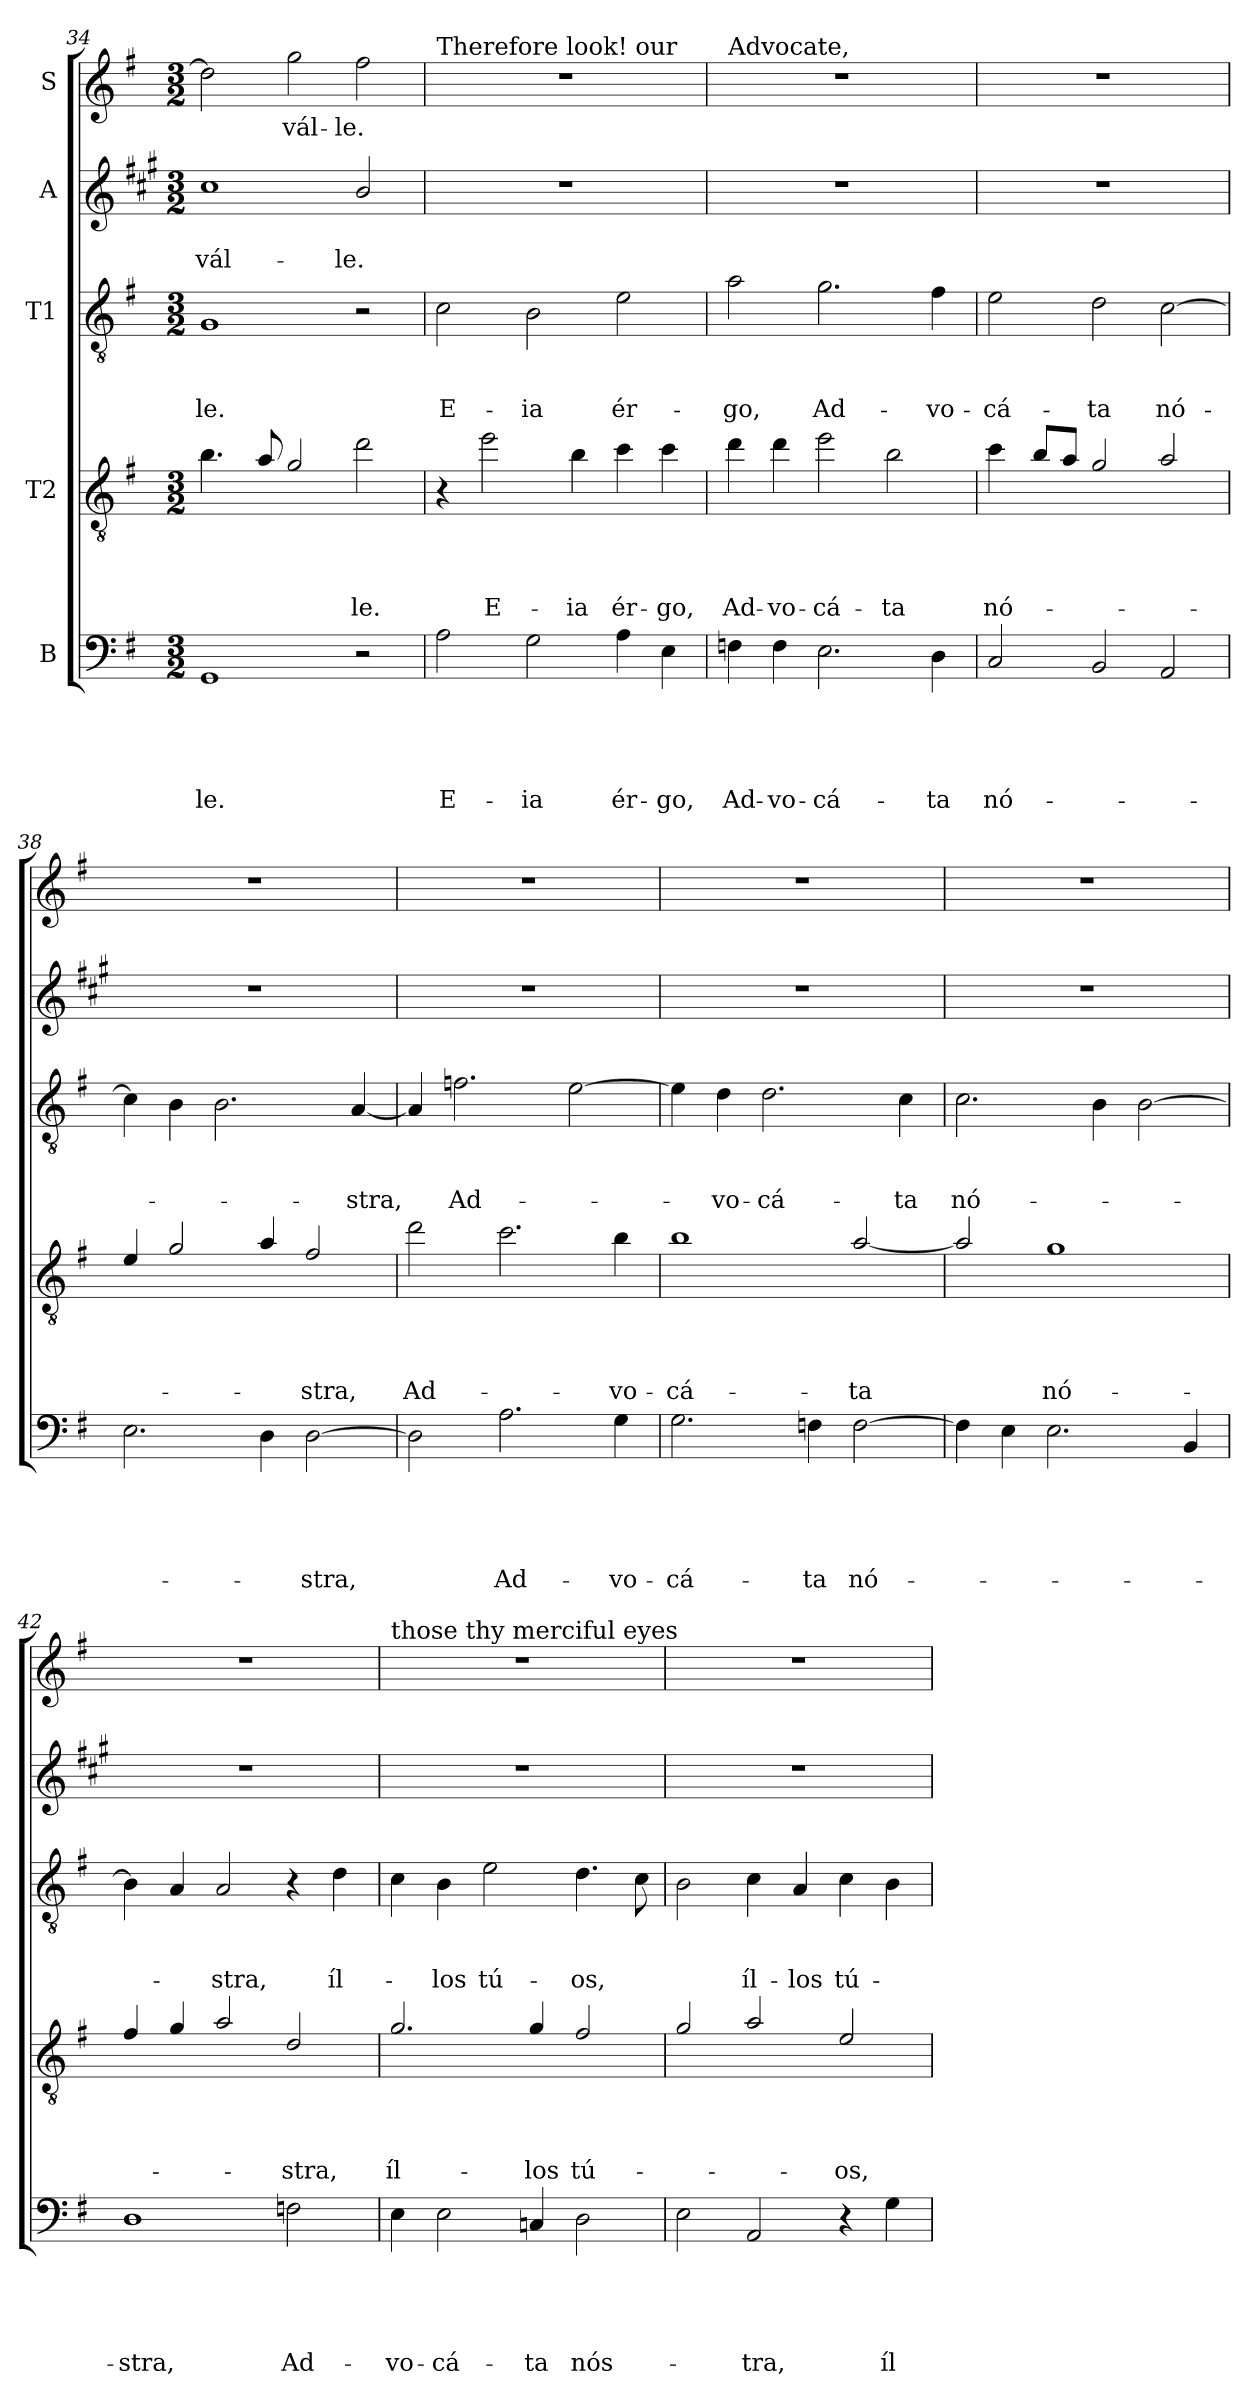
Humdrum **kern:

**kern	**text	**text	**text	**text	**text	**kern	**text	**text	**text	**text	**kern	**text	**text	**text	**kern	**text	**text	**kern	**text
*part5	*part5	*part5	*part5	*part5	*part5	*part4	*part4	*part4	*part4	*part4	*part3	*part3	*part3	*part3	*part2	*part2	*part2	*part1	*part1
*staff5	*staff5	*staff5	*staff5	*staff5	*staff5	*staff4	*staff4	*staff4	*staff4	*staff4	*staff3	*staff3	*staff3	*staff3	*staff2	*staff2	*staff2	*staff1	*staff1
*I"B	*	*	*	*	*	*I"T2	*	*	*	*	*I"T1	*	*	*	*I"A	*	*	*I"S	*
*clefF4	*	*	*	*	*	*clefGv2	*	*	*	*	*clefGv2	*	*	*	*clefG2	*	*	*clefG2	*
*	*	*	*	*	*	*ITrd8c14	*	*	*	*	*	*	*	*	*ITrd1c2	*	*	*	*
*k[f#]	*	*	*	*	*	*k[f#]	*	*	*	*	*k[f#]	*	*	*	*k[f#]	*	*	*k[f#]	*
*G:	*	*	*	*	*	*G:	*	*	*	*	*G:	*	*	*	*G:	*	*	*G:	*
*M3/2	*	*	*	*	*	*M3/2	*	*	*	*	*M3/2	*	*	*	*M3/2	*	*	*M3/2	*
=34	=34	=34	=34	=34	=34	=34	=34	=34	=34	=34	=34	=34	=34	=34	=34	=34	=34	=34	=34
!	!	!	!	!	!LO:LY:b	!	!	!	!	!	!	!	!	!LO:LY:b	!	!	!LO:LY:b	!	!
1GG	.	.	.	.	-le.	4.B\	.	.	.	.	1G	.	.	-le.	1b	.	vál-	2dd\]	.
.	.	.	.	.	.	8A/	.	.	.	.	.	.	.	.	.	.	.	.	.
!	!	!	!	!	!	!	!	!	!	!	!	!	!	!	!	!	!	!	!LO:LY:b
.	.	.	.	.	.	2G/	.	.	.	.	.	.	.	.	.	.	.	2gg\	vál-
!	!	!	!	!	!	!	!	!	!	!LO:LY:b	!	!	!	!	!	!	!LO:LY:b	!	!LO:LY:b
2r	.	.	.	.	.	2d\	.	.	.	-le.	2r	.	.	.	2a/	.	-le.	2ff#\	-le.
=35	=35	=35	=35	=35	=35	=35	=35	=35	=35	=35	=35	=35	=35	=35	=35	=35	=35	=35	=35
!	!	!	!	!	!	!	!	!	!	!	!	!	!	!	!	!	!	!LO:TX:a:t=Therefore look! our	!
!	!	!	!	!	!LO:LY:b	!	!	!	!	!	!	!	!	!LO:LY:b	!	!	!	!	!
2A\	.	.	.	.	E-	4r	.	.	.	.	2c\	.	.	E-	1.r	.	.	1.r	.
!	!	!	!	!	!	!	!	!	!	!LO:LY:b	!	!	!	!	!	!	!	!	!
.	.	.	.	.	.	2e\	.	.	.	E-	.	.	.	.	.	.	.	.	.
!	!	!	!	!	!LO:LY:b	!	!	!	!	!	!	!	!	!LO:LY:b	!	!	!	!	!
2G\	.	.	.	.	-ia	.	.	.	.	.	2B\	.	.	-ia	.	.	.	.	.
!	!	!	!	!	!	!	!	!	!	!LO:LY:b	!	!	!	!	!	!	!	!	!
.	.	.	.	.	.	4B\	.	.	.	-ia	.	.	.	.	.	.	.	.	.
!	!	!	!	!	!LO:LY:b	!	!	!	!	!LO:LY:b	!	!	!	!LO:LY:b	!	!	!	!	!
4A\	.	.	.	.	ér-	4c\	.	.	.	ér-	2e\	.	.	ér-	.	.	.	.	.
!	!	!	!	!	!LO:LY:b	!	!	!	!	!LO:LY:b	!	!	!	!	!	!	!	!	!
4E\	.	.	.	.	-go,	4c\	.	.	.	-go,	.	.	.	.	.	.	.	.	.
!!LO:PB:g=z
=36	=36	=36	=36	=36	=36	=36	=36	=36	=36	=36	=36	=36	=36	=36	=36	=36	=36	=36	=36
!	!	!	!	!	!	!	!	!	!	!	!	!	!	!	!	!	!	!LO:TX:a:t=Advocate,	!
!	!	!	!	!	!LO:LY:b	!	!	!	!	!LO:LY:b	!	!	!	!LO:LY:b	!	!	!	!	!
4Fn\	.	.	.	.	Ad-	4d\	.	.	.	Ad-	2a\	.	.	-go,	1.r	.	.	1.r	.
!	!	!	!	!	!LO:LY:b	!	!	!	!	!LO:LY:b	!	!	!	!	!	!	!	!	!
4F\	.	.	.	.	-vo-	4d\	.	.	.	-vo-	.	.	.	.	.	.	.	.	.
!	!	!	!	!	!LO:LY:b	!	!	!	!	!LO:LY:b	!	!	!	!LO:LY:b	!	!	!	!	!
2.E\	.	.	.	.	-cá-	2e\	.	.	.	-cá-	2.g\	.	.	Ad-	.	.	.	.	.
!	!	!	!	!	!	!	!	!	!	!LO:LY:b	!	!	!	!	!	!	!	!	!
.	.	.	.	.	.	2B\	.	.	.	-ta	.	.	.	.	.	.	.	.	.
!	!	!	!	!	!LO:LY:b	!	!	!	!	!	!	!	!	!LO:LY:b	!	!	!	!	!
4D\	.	.	.	.	-ta	.	.	.	.	.	4f#\	.	.	-vo-	.	.	.	.	.
=37	=37	=37	=37	=37	=37	=37	=37	=37	=37	=37	=37	=37	=37	=37	=37	=37	=37	=37	=37
!	!	!	!	!	!LO:LY:b	!	!	!	!	!LO:LY:b	!	!	!	!LO:LY:b	!	!	!	!	!
2C/	.	.	.	.	nó-	4c\	.	.	.	nó-	2e\	.	.	-cá-	1.r	.	.	1.r	.
.	.	.	.	.	.	8B/L	.	.	.	.	.	.	.	.	.	.	.	.	.
.	.	.	.	.	.	8A/J	.	.	.	.	.	.	.	.	.	.	.	.	.
!	!	!	!	!	!	!	!	!	!	!	!	!	!	!LO:LY:b	!	!	!	!	!
2BB/	.	.	.	.	.	2G/	.	.	.	.	2d\	.	.	-ta	.	.	.	.	.
!	!	!	!	!	!	!	!	!	!	!	!	!	!	!LO:LY:b	!	!	!	!	!
2AA/	.	.	.	.	.	2A/	.	.	.	.	[2c\	.	.	nó-	.	.	.	.	.
=38	=38	=38	=38	=38	=38	=38	=38	=38	=38	=38	=38	=38	=38	=38	=38	=38	=38	=38	=38
2.E\	.	.	.	.	.	4E/	.	.	.	.	4c\]	.	.	.	1.r	.	.	1.r	.
.	.	.	.	.	.	2G/	.	.	.	.	4B\	.	.	.	.	.	.	.	.
.	.	.	.	.	.	.	.	.	.	.	2.B\	.	.	.	.	.	.	.	.
4D\	.	.	.	.	.	4A/	.	.	.	.	.	.	.	.	.	.	.	.	.
!	!	!	!	!	!LO:LY:b	!	!	!	!	!LO:LY:b	!	!	!	!	!	!	!	!	!
[2D\	.	.	.	.	-stra,	2F#/	.	.	.	-stra,	.	.	.	.	.	.	.	.	.
!	!	!	!	!	!	!	!	!	!	!	!	!	!	!LO:LY:b	!	!	!	!	!
.	.	.	.	.	.	.	.	.	.	.	[4A/	.	.	-stra,	.	.	.	.	.
=39	=39	=39	=39	=39	=39	=39	=39	=39	=39	=39	=39	=39	=39	=39	=39	=39	=39	=39	=39
!	!	!	!	!	!	!	!	!	!	!LO:LY:b	!	!	!	!	!	!	!	!	!
2D\]	.	.	.	.	.	2d\	.	.	.	Ad-	4A/]	.	.	.	1.r	.	.	1.r	.
!	!	!	!	!	!	!	!	!	!	!	!	!	!	!LO:LY:b	!	!	!	!	!
.	.	.	.	.	.	.	.	.	.	.	2.fn\	.	.	Ad-	.	.	.	.	.
!	!	!	!	!	!LO:LY:b	!	!	!	!	!	!	!	!	!	!	!	!	!	!
2.A\	.	.	.	.	Ad-	2.c\	.	.	.	.	.	.	.	.	.	.	.	.	.
.	.	.	.	.	.	.	.	.	.	.	[2e\	.	.	.	.	.	.	.	.
!	!	!	!	!	!LO:LY:b	!	!	!	!	!LO:LY:b	!	!	!	!	!	!	!	!	!
4G\	.	.	.	.	-vo-	4B\	.	.	.	-vo-	.	.	.	.	.	.	.	.	.
!!LO:LB:g=z
=40	=40	=40	=40	=40	=40	=40	=40	=40	=40	=40	=40	=40	=40	=40	=40	=40	=40	=40	=40
!	!	!	!	!	!LO:LY:b	!	!	!	!	!LO:LY:b	!	!	!	!	!	!	!	!	!
2.G\	.	.	.	.	-cá-	1B	.	.	.	-cá-	4e\]	.	.	.	1.r	.	.	1.r	.
!	!	!	!	!	!	!	!	!	!	!	!	!	!	!LO:LY:b	!	!	!	!	!
.	.	.	.	.	.	.	.	.	.	.	4d\	.	.	-vo-	.	.	.	.	.
!	!	!	!	!	!	!	!	!	!	!	!	!	!	!LO:LY:b	!	!	!	!	!
.	.	.	.	.	.	.	.	.	.	.	2.d\	.	.	-cá-	.	.	.	.	.
!	!	!	!	!	!LO:LY:b	!	!	!	!	!	!	!	!	!	!	!	!	!	!
4F\	.	.	.	.	-ta	.	.	.	.	.	.	.	.	.	.	.	.	.	.
!	!	!	!	!	!LO:LY:b	!	!	!	!	!LO:LY:b	!	!	!	!	!	!	!	!	!
[2F\	.	.	.	.	nó-	[2A/	.	.	.	-ta	.	.	.	.	.	.	.	.	.
!	!	!	!	!	!	!	!	!	!	!	!	!	!	!LO:LY:b	!	!	!	!	!
.	.	.	.	.	.	.	.	.	.	.	4c\	.	.	-ta	.	.	.	.	.
=41	=41	=41	=41	=41	=41	=41	=41	=41	=41	=41	=41	=41	=41	=41	=41	=41	=41	=41	=41
!	!	!	!	!	!	!	!	!	!	!	!	!	!	!LO:LY:b	!	!	!	!	!
4F\]	.	.	.	.	.	2A/]	.	.	.	.	2.c\	.	.	nó-	1.r	.	.	1.r	.
4E\	.	.	.	.	.	.	.	.	.	.	.	.	.	.	.	.	.	.	.
!	!	!	!	!	!	!	!	!	!	!LO:LY:b	!	!	!	!	!	!	!	!	!
2.E\	.	.	.	.	.	1G	.	.	.	nó-	.	.	.	.	.	.	.	.	.
.	.	.	.	.	.	.	.	.	.	.	4B\	.	.	.	.	.	.	.	.
.	.	.	.	.	.	.	.	.	.	.	[2B\	.	.	.	.	.	.	.	.
4BB/	.	.	.	.	.	.	.	.	.	.	.	.	.	.	.	.	.	.	.
=42	=42	=42	=42	=42	=42	=42	=42	=42	=42	=42	=42	=42	=42	=42	=42	=42	=42	=42	=42
!	!	!	!	!	!LO:LY:b	!	!	!	!	!	!	!	!	!	!	!	!	!	!
1D	.	.	.	.	-stra,	4F#/	.	.	.	.	4B\]	.	.	.	1.r	.	.	1.r	.
.	.	.	.	.	.	4G/	.	.	.	.	4A/	.	.	.	.	.	.	.	.
!	!	!	!	!	!	!	!	!	!	!	!	!	!	!LO:LY:b	!	!	!	!	!
.	.	.	.	.	.	2A/	.	.	.	.	2A/	.	.	-stra,	.	.	.	.	.
!	!	!	!	!	!LO:LY:b	!	!	!	!	!LO:LY:b	!	!	!	!	!	!	!	!	!
2F\	.	.	.	.	Ad-	2D/	.	.	.	-stra,	4r	.	.	.	.	.	.	.	.
!	!	!	!	!	!	!	!	!	!	!	!	!	!	!LO:LY:b	!	!	!	!	!
.	.	.	.	.	.	.	.	.	.	.	4d\	.	.	íl-	.	.	.	.	.
=43	=43	=43	=43	=43	=43	=43	=43	=43	=43	=43	=43	=43	=43	=43	=43	=43	=43	=43	=43
!	!	!	!	!	!	!	!	!	!	!	!	!	!	!	!	!	!	!LO:TX:a:t=those thy merciful eyes	!
!	!	!	!	!	!LO:LY:b	!	!	!	!	!LO:LY:b	!	!	!	!	!	!	!	!	!
4E\	.	.	.	.	-vo-	2.G/	.	.	.	íl-	4c\	.	.	.	1.r	.	.	1.r	.
!	!	!	!	!	!LO:LY:b	!	!	!	!	!	!	!	!	!LO:LY:b	!	!	!	!	!
2E\	.	.	.	.	-cá-	.	.	.	.	.	4B\	.	.	-los	.	.	.	.	.
!	!	!	!	!	!	!	!	!	!	!	!	!	!	!LO:LY:b	!	!	!	!	!
.	.	.	.	.	.	.	.	.	.	.	2e\	.	.	tú-	.	.	.	.	.
!	!	!	!	!	!LO:LY:b	!	!	!	!	!LO:LY:b	!	!	!	!	!	!	!	!	!
4Cn/	.	.	.	.	-ta	4G/	.	.	.	-los	.	.	.	.	.	.	.	.	.
!	!	!	!	!	!LO:LY:b	!	!	!	!	!LO:LY:b	!	!	!	!LO:LY:b	!	!	!	!	!
2D\	.	.	.	.	nós-	2F#/	.	.	.	tú-	4.d\	.	.	-os,	.	.	.	.	.
.	.	.	.	.	.	.	.	.	.	.	8c\	.	.	.	.	.	.	.	.
!!LO:PB:g=z
=44	=44	=44	=44	=44	=44	=44	=44	=44	=44	=44	=44	=44	=44	=44	=44	=44	=44	=44	=44
2E\	.	.	.	.	.	2G/	.	.	.	.	2B\	.	.	.	1.r	.	.	1.r	.
!	!	!	!	!	!LO:LY:b	!	!	!	!	!	!	!	!	!LO:LY:b	!	!	!	!	!
2AA/	.	.	.	.	-tra,	2A/	.	.	.	.	4c\	.	.	íl-	.	.	.	.	.
!	!	!	!	!	!	!	!	!	!	!	!	!	!	!LO:LY:b	!	!	!	!	!
.	.	.	.	.	.	.	.	.	.	.	4A/	.	.	-los	.	.	.	.	.
!	!	!	!	!	!	!	!	!	!	!LO:LY:b	!	!	!	!LO:LY:b	!	!	!	!	!
4r	.	.	.	.	.	2E/	.	.	.	-os,	4c\	.	.	tú-	.	.	.	.	.
!	!	!	!	!	!LO:LY:b	!	!	!	!	!	!	!	!	!	!	!	!	!	!
4G\	.	.	.	.	íl-	.	.	.	.	.	4B\	.	.	.	.	.	.	.	.
=	=	=	=	=	=	=	=	=	=	=	=	=	=	=	=	=	=	=	=
*-	*-	*-	*-	*-	*-	*-	*-	*-	*-	*-	*-	*-	*-	*-	*-	*-	*-	*-	*-
